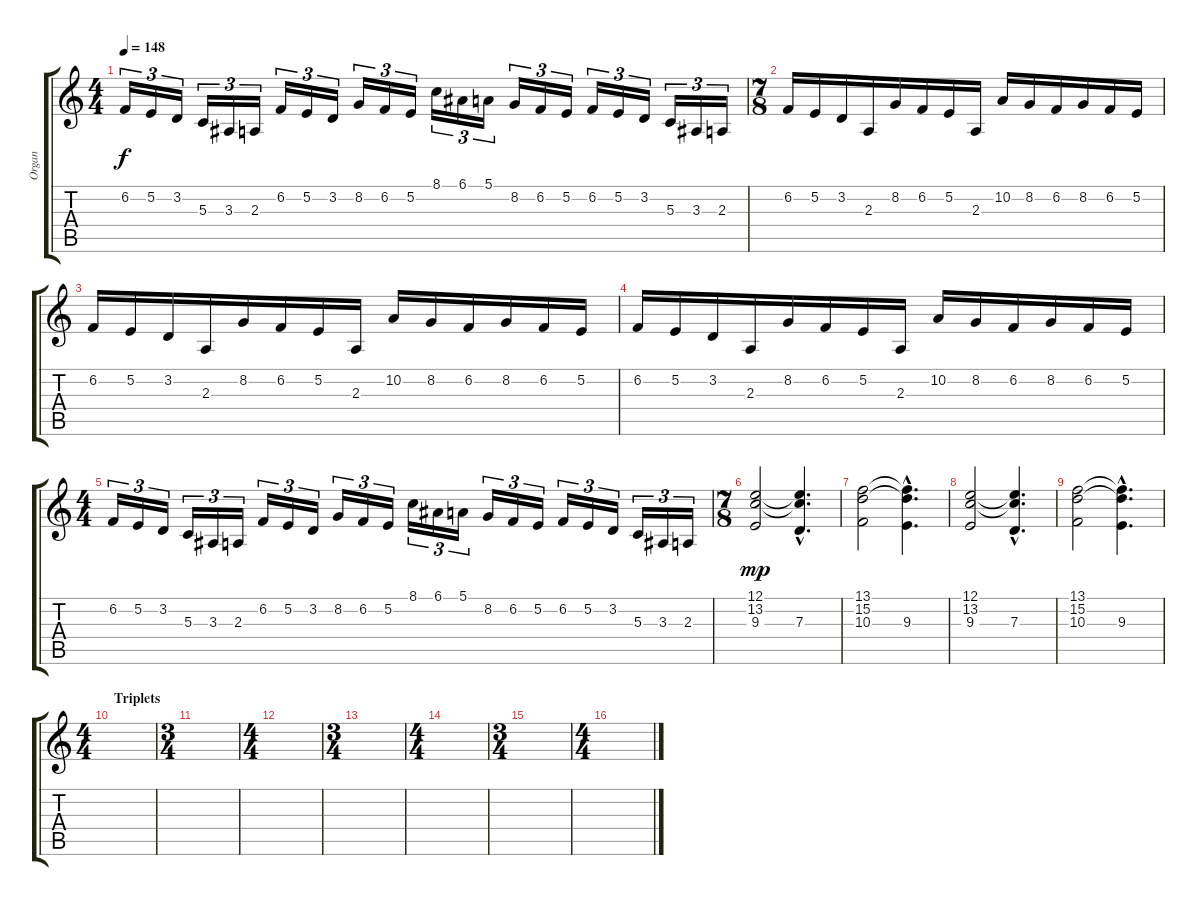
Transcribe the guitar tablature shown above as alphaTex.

\track ("Organ" "Organ") {instrument churchorgan}
\staff {score tabs}
\tuning (E4 B3 G3 D3 A2 E2) {hide}
\ts (4 4)
\tempo 148
\clef g2
\ks c
6.2.16{tu (3 2) dy f} 5.2.16{tu (3 2)} 3.2.16{tu (3 2)} 5.3.16{tu (3 2)} 3.3.16{tu (3 2)} 2.3.16{tu (3 2)} 6.2.16{tu (3 2)} 5.2.16{tu (3 2)} 3.2.16{tu (3 2)} 8.2.16{tu (3 2)} 6.2.16{tu (3 2)} 5.2.16{tu (3 2)} 8.1.16{tu (3 2)} 6.1.16{tu (3 2)} 5.1.16{tu (3 2)} 8.2.16{tu (3 2)} 6.2.16{tu (3 2)} 5.2.16{tu (3 2)} 6.2.16{tu (3 2)} 5.2.16{tu (3 2)} 3.2.16{tu (3 2)} 5.3.16{tu (3 2)} 3.3.16{tu (3 2)} 2.3.16{tu (3 2)} |
\ts (7 8)
6.2.16 5.2.16 3.2.16 2.3.16 8.2.16 6.2.16 5.2.16 2.3.16 10.2.16 8.2.16 6.2.16 8.2.16 6.2.16 5.2.16 |
6.2.16 5.2.16 3.2.16 2.3.16 8.2.16 6.2.16 5.2.16 2.3.16 10.2.16 8.2.16 6.2.16 8.2.16 6.2.16 5.2.16 |
6.2.16 5.2.16 3.2.16 2.3.16 8.2.16 6.2.16 5.2.16 2.3.16 10.2.16 8.2.16 6.2.16 8.2.16 6.2.16 5.2.16 |
\ts (4 4)
6.2.16{tu (3 2)} 5.2.16{tu (3 2)} 3.2.16{tu (3 2)} 5.3.16{tu (3 2)} 3.3.16{tu (3 2)} 2.3.16{tu (3 2)} 6.2.16{tu (3 2)} 5.2.16{tu (3 2)} 3.2.16{tu (3 2)} 8.2.16{tu (3 2)} 6.2.16{tu (3 2)} 5.2.16{tu (3 2)} 8.1.16{tu (3 2)} 6.1.16{tu (3 2)} 5.1.16{tu (3 2)} 8.2.16{tu (3 2)} 6.2.16{tu (3 2)} 5.2.16{tu (3 2)} 6.2.16{tu (3 2)} 5.2.16{tu (3 2)} 3.2.16{tu (3 2)} 5.3.16{tu (3 2)} 3.3.16{tu (3 2)} 2.3.16{tu (3 2)} |
\ts (7 8)
(12.1 13.2 9.3).2{dy mp} (12.1{hac t} 13.2{hac t} 7.3{hac}).4{d} |
(13.1 15.2 10.3).2 (13.1{hac t} 15.2{hac t} 9.3{hac}).4{d} |
(12.1 13.2 9.3).2 (12.1{hac t} 13.2{hac t} 7.3{hac}).4{d} |
(13.1 15.2 10.3).2 (13.1{hac t} 15.2{hac t} 9.3{hac}).4{d} |
\ts (4 4)
\section ("" "Triplets")
|
\ts (3 4)
|
\ts (4 4)
|
\ts (3 4)
|
\ts (4 4)
|
\ts (3 4)
|
\ts (4 4)
